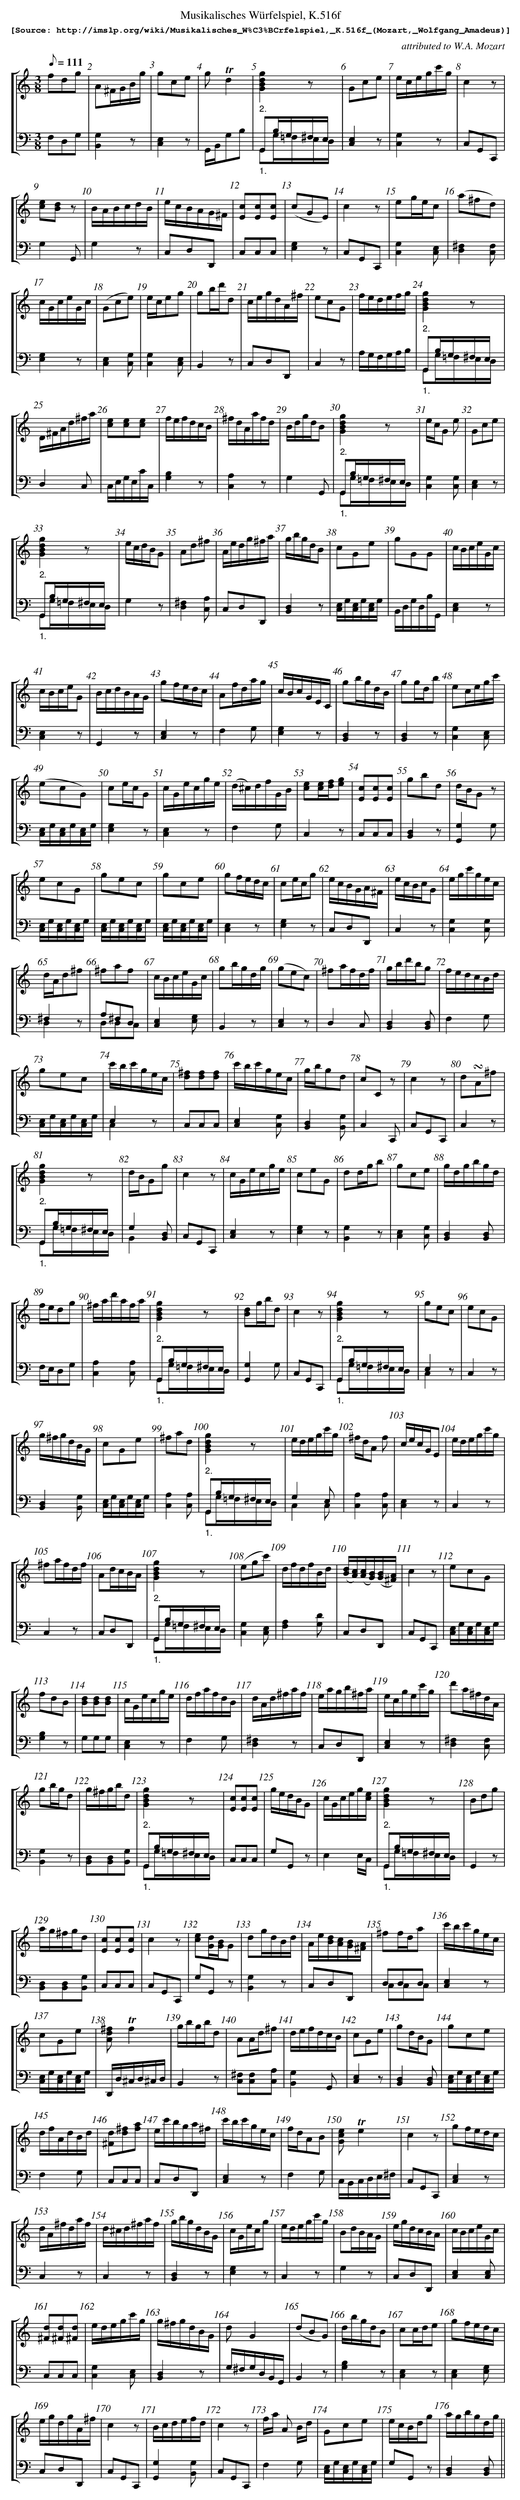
X:1
T:
T:Musikalisches Würfelspiel, K.516f
T:$1[Source: http://imslp.org/wiki/Musikalisches_W\%C3\%BCrfelspiel,_K.516f_(Mozart,_Wolfgang_Amadeus)]$0
C:attributed to W.A. Mozart
M:3/8
L:1/8
Q:1/8=111
%%staves [1 2]
V:1 clef=treble
V:2 clef=bass
K:C
[V:1]
fdg   | A^F/G/B/g/ | gce | g!trill!d2 | [g2d2B2G2]z | Gce | e/c/e/g/c'/g/ | c2z | [ec][dB]z | B/A/B/c/d/B/ | e/c/B/A/G/^F/ | [cE][cE][cE] | (cGE) | c2z | eg/e/c | (a^fd) | c/G/c/e/G/c/ | (Gce) | e/c/eg | gb/d'/d | c/e/g/d/A/^f/ | ecG   | f/e/d/e/f/g/ | [g2d2B2G2]z | D/^F/A/d/^f/a/ | [ec][ec][ec] | f/e/f/d/c/B/ | ^f/d/A/a/f/d/ | B/d/g/d/B | [g2d2B2G2]z | e/c/G e | Gce | [g2d2B2G2]z | e/c/d/B/G | Ad^f | A/e/d/g/^f/a/ | g/b/g/d/B | cGe | gGG | c/B/c/e/G/c/ | c/B/c/e/G | B/c/d/B/A/G/ | gf/e/d/c/ | Af/d/a/g/ | c/B/c/G/E/C/ | gb/g/d/B/ | gg/d/b | ec/e/g/c'/ | (ecG) | ce/c/G | c/G/e/c/g/e/ | (d/^c/)d/f/G/B/ | [ec][e/c/][f/d/][ge] | [cE][cE][cE] | gbd | d/B/Gz | ecG | gec | gce | gf/e/d/c/ | ce/c/g | e/c/B/G/A/^F/ | e/c/B/c/G | e/g/c'/g/e/c/ | d/A/d^f | ^faf | c/B/c/e/G/c/ | gb/g/d/g/ | (gec) | ^fa/f/d/f/ | g/b/d'/b/g | f/e/d/c/B/d/ | gec | c'/b/c'/g/e/c/ | [^fd][fd][fd] | c'/b/c'/g/e/c/ | g/b/gd | cCz | c2z | d!turn!A^f | [g2d2B2G2]z | d/B/Gg | c2z | c/G/e/c/g/e/ | ceG | dd/g/b | gce | g/d/g/b/g/d/ | f/e/dg | ^f/a/d'/a/f/a/ | [g2d2B2G2]z | [dB]g/b/d | c2z | [g2d2B2G2]z | gec | ecG | g/^f/g/d/B/G/ | cGe | ^fad | [g2d2B2G2]z | e/d/e/g/c'/g/ | ^f/d/A f | c/e/c/G/E | e/d/e/g/c'/g/ | ^fa/f/d/f/ | Ad/c/B/A/ | [g2d2B2G2]z | (egc') | d/f/d/f/B/d/ | ([d/B/][c/A/])([c/A/][B/G/])([B/G/][A/^F/]) | c2z | ecG | fdB | [dB][dB][dB] | c/G/e/c/g/e/ | d/f/a/f/d/B/ | d/A/d/^f/a/f/ | e/a/g/b/^f/a/ | e/c/g/e/c'/g/ | d'a/^f/d/A/ | gb/g/d | g/^f/g/b/d | [g2d2B2G2]z | [cE][cE][cE] | g/e/d/B/G | c/G/c/e/g/[e/c/] | [g2d2B2G2]z | Bdg | a/g/^f/g/d | [cE][cE][cE] | c2z | [ec][d/G/][B/G/]G | dg/d/B/d/ | A/e/[d/B/][c/A/][B/G/][A/^F/] | ^ff/d/a | c'/b/c'/g/e/c/ | cGe | [^fdA]!trill!f2 | g/b/g/b/d | AA/d/^f | d/e/f/d/c/B/ | cGe | gd/B/G | gce | d/f/A/d/B/d/ | [d^F][^fd][af] | e/c'/b/g/a/^f/ | c'/b/c'/g/e/c/ | f/d/AB | [ecG]!trill!e2 | c2z | gf/e/d/c/ | d/A/^f/d/a/f/ | d/^c/d/^f/a/f/ | g/b/g/d/B/G/ | c/G/e/c/g | e/d/e/g/c'/g/ | Bd/B/A/G/ | e/g/d/c/B/A/ | c/B/c/e/G/c/ | [d^F][d^F][d^F] | e/d/e/g/c'/g/ | g/^f/g/d/B/G/ | dG2 | (dBG) | d/b/g/d/B | cc/d/e | gf/e/d/c/ | e/g/d/g/A/^f/ | c2z | B/c/d/e/f/d/ | c2z | f/a/ A B/d/ | Gce | e/c/B/d/g | a/g/b/g/d/g/ ||
[V:2]
F,D,G, | [G,2B,,2]z | [E,2C,2]z | G,,/B,,/G,B, |"^2." G,,B,/G,/^F,/E,/ & "_1."G,,G,/=F,/E,/D,/ | [E,2C,2]z | [G,2C,2]z | C,G,,C,, | G,2G,, | G,2z | C,D,D,, | C,C,C,   | [E,2G,2]z | C,G,,C,, | [G,2C,2][E,C,] | [^F,2D,2][F,C,] | [G,2E,2]z | [E,2C,2][G,C,] | [G,2C,2][E,C,] | B,,2z | C,D,D,, | C,2z | A,/G,/F,/G,/A,/B,/ |"^2." G,,B,/G,/^F,/E,/ & "_1."G,,G,/=F,/E,/D,/ | D,2C, | C,/E,/G,/E,/C/C,/ | [B,2G,2]z | [A,2C,2]z | G,2G,, |"^2." G,,B,/G,/^F,/E,/ & "_1."G,,G,/=F,/E,/D,/ | [G,2C,2][G,C,] | [E,2C,2]z |"^2." G,,B,/G,/^F,/E,/ & "_1."G,,G,/=F,/E,/D,/ | G,2z | [^F,2D,2][A,C,] | C,D,D,, | [D,2B,,2]z | [E,/C,/]G,/[E,/C,/]G,/[E,/C,/]G,/ | B,,/D,/G,/D,/B,/G,,/ | [E,2C,2]z | [E,2C,2]z | G,,2z | [E,2C,2]z | F,2G, | [G,2E,2]z | [D,2B,,2]z | [D,2B,,2]z | [G,2C,2][E,C,] | [E,/C,/]G,/[E,/C,/]G,/[E,/C,/]G,/ | [G,2E,2]z | [E,2C,2]z | F,2G, | C,2z | C,C,C,   | [D,2B,,2]z | [G,2G,,2]G, | [E,/C,/]G,/[E,/C,/]G,/[E,/C,/]G,/ | [E,/C,/]G,/[E,/C,/]G,/[E,/C,/]G,/ | [E,/C,/]G,/[E,/C,/]G,/[E,/C,/]G,/ | [E,2C,2]z | [G,2E,2]z | C,D,D,, | C,2z | [G,2C,2][G,C,] | ^F,2z & D,2x | A,^F,D, & D,D,C, | [E,2C,2][G,E,] | B,,2z | [C,2E,2]z | D,2C, | [D,2B,,2][D,B,,] | F,2G, | [E,/C,/]G,/[E,/C,/]G,/[E,/C,/]G,/ | E,2z & C,2x | C,C,C,   | [E,2C,2][G,C,] | [D,2B,,2][G,B,,] | C,2C,, | C,G,,C,, | C,2z |"^2." G,,B,/G,/^F,/E,/ & "_1."G,,G,/=F,/E,/D,/ | G,2 [D,B,,] & B,,2 x | C,G,,C,, | [E,2C,2]z | [G,2E,2]z | [G,2B,,2]z | [E,2C,2][G,C,] | [D,2B,,2][D,B,,] | F,/E,/D,G, | [A,2C,2][A,C,] |"^2." G,,B,/G,/^F,/E,/ & "_1."G,,G,/=F,/E,/D,/ | [G,2G,,2]G, | C,G,,C,, |"^2." G,,B,/G,/^F,/E,/ & "_1."G,,G,/=F,/E,/D,/ | E,2 z & C,2 x | C,2z | [D,2B,,2][G,B,,] | [E,/C,/]G,/[E,/C,/]G,/[E,/C,/]G,/ | [A,2C,2][A,C,] |"^2." G,,B,/G,/^F,/E,/ & "_1."G,,G,/=F,/E,/D,/ | G,2 E, & C,2 C, | [A,2C,2][A,C,] | [E,2C,2]z | C,2z | C,2z | C,D,D,, |"^2." G,,B,/G,/^F,/E,/ & "_1."G,,G,/=F,/E,/D,/ | [G,2C,2][E,C,] | [A,2F,2][DG,] | C,D,D,, | C,G,,C,, | [E,/C,/]G,/[E,/C,/]G,/[E,/C,/]G,/ | [B,2G,2]z | G,G,G, | [E,2C,2]z | F,2G, | [^F,2D,2]z | C,D,D,, | [E,2C,2]z | [^F,2D,2][F,C,] | [G,2B,,2]z | [D,B,,][D,B,,][G,B,,] |"^2." G,,B,/G,/^F,/E,/ & "_1."G,,G,/=F,/E,/D,/ | C,C,C,   | G,G,,z | E,2 E,/C,/ |"^2." G,,B,/G,/^F,/E,/ & "_1."G,,G,/=F,/E,/D,/ | G,,2z | [D,B,,][D,B,,][G,B,,] | C,C,C,   | C,G,,C,, | G,G,,z | [G,2B,,2]z | C,D,D,, | D,D,D, & C,C,C,   | [E,2C,2]z | [E,/C,/]G,/[E,/C,/]G,/[E,/C,/]G,/ | D,,/D,/^C,/D,/^C,/D,/ | B,,2z | [^F,C,][F,C,][A,C,] | [G,2B,,2]G,, | [E,2C,2]z | [D,2B,,2][D,B,,] | [E,/C,/]G,/[E,/C,/]G,/[E,/C,/]G,/ | F,2G, | C,C,C,   | C,D,D,, | [E,2C,2]z | F,2G, | C,/B,,/C,/D,/E,/^F,/ | C,G,,C,, | [E,2C,2]z | C,2z | C,2z | [D,2B,,2]z | [G,2E,2]z | C,2z | G,2z | C,D,D,, | [E,2C,2][E,C,] | C,C,C,   | [G,2C,2][E,C,] | [D,2B,,2]z | G,/^F,/G,/D,/B,,/G,,/ | B,,2z | [B,2G,2]z | [E,2C,2]z | [E,2C,2][G,E,] | C,D,D,, | C,G,,C,, | [G,2G,,2][G,B,,] | C,G,,C,, | F,2G, | [E,/C,/]G,/[E,/C,/]G,/[E,/C,/]G,/ | G,G,,z | [D,2B,,2][D,B,,] ||
